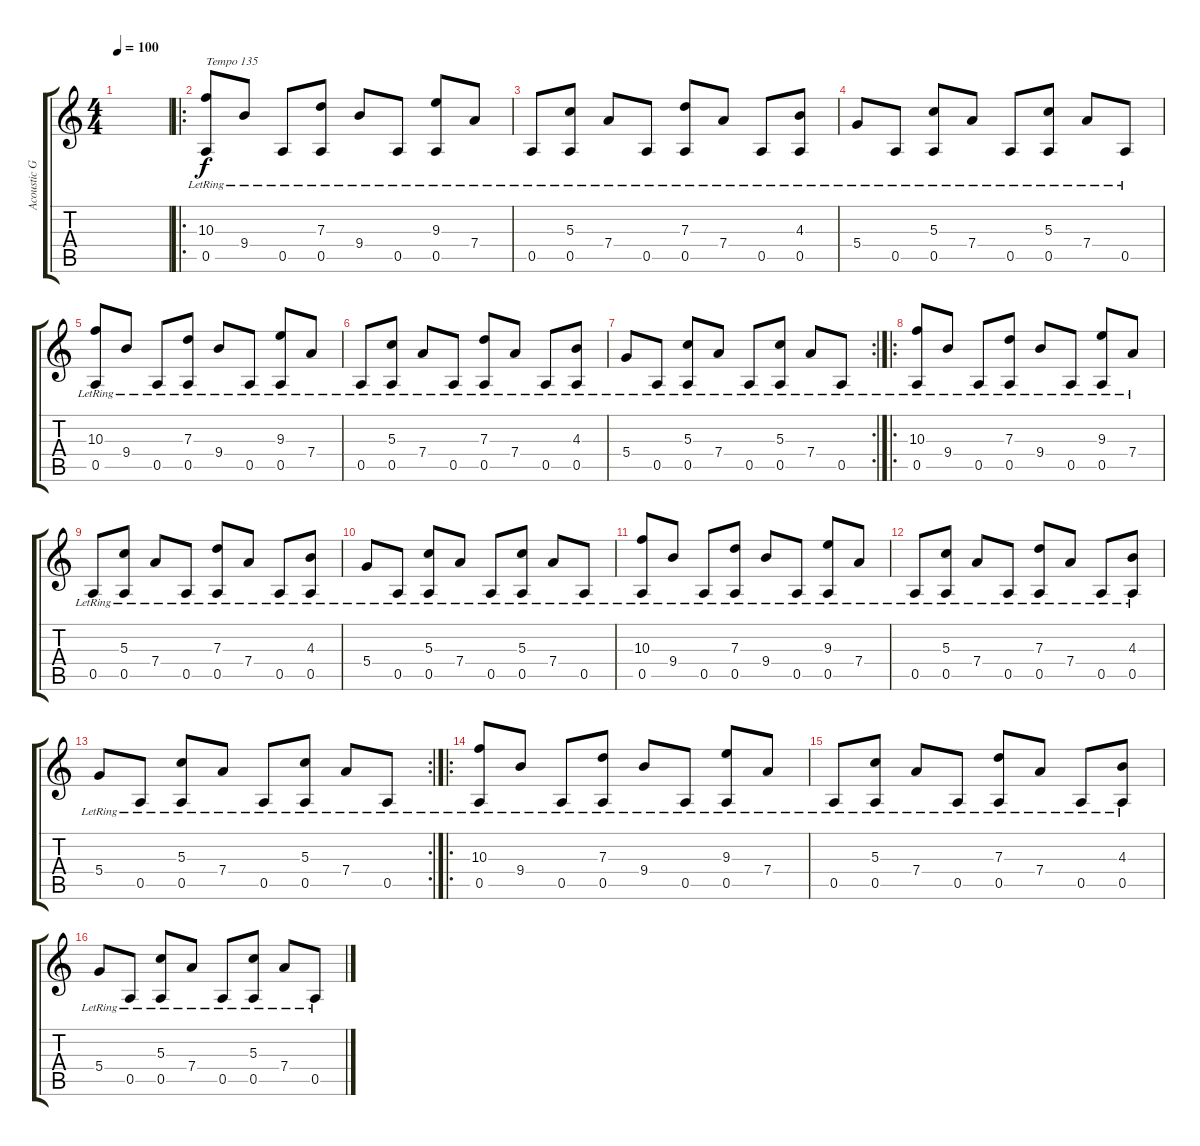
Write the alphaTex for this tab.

\track ("Acoustic Guitar" "Acoustic G") {instrument acousticguitarnylon}
\staff {score tabs}
\tuning (E4 B3 G3 D3 A2 D2) {hide}
\ts (4 4)
\tempo 100
\clef g2
\ks c
|
\ro
(10.3{lr} 0.5).8{txt "Tempo 135"} 9.4{lr}.8 0.5{lr}.8 (7.3{lr} 0.5).8 9.4{lr}.8 0.5{lr}.8 (9.3{lr} 0.5).8 7.4{lr}.8 |
0.5{lr}.8 (5.3{lr} 0.5).8 7.4{lr}.8 0.5{lr}.8 (7.3{lr} 0.5).8 7.4{lr}.8 0.5{lr}.8 (4.3{lr} 0.5).8 |
5.4{lr}.8 0.5{lr}.8 (5.3{lr} 0.5).8 7.4{lr}.8 0.5{lr}.8 (5.3{lr} 0.5).8 7.4{lr}.8 0.5{lr}.8 |
(10.3{lr} 0.5).8 9.4{lr}.8 0.5{lr}.8 (7.3{lr} 0.5).8 9.4{lr}.8 0.5{lr}.8 (9.3{lr} 0.5).8 7.4{lr}.8 |
0.5{lr}.8 (5.3{lr} 0.5).8 7.4{lr}.8 0.5{lr}.8 (7.3{lr} 0.5).8 7.4{lr}.8 0.5{lr}.8 (4.3{lr} 0.5).8 |
\rc 2
5.4{lr}.8 0.5{lr}.8 (5.3{lr} 0.5).8 7.4{lr}.8 0.5{lr}.8 (5.3{lr} 0.5).8 7.4{lr}.8 0.5{lr}.8 |
\ro
(10.3{lr} 0.5).8 9.4{lr}.8 0.5{lr}.8 (7.3{lr} 0.5).8 9.4{lr}.8 0.5{lr}.8 (9.3{lr} 0.5).8 7.4{lr}.8 |
0.5{lr}.8 (5.3{lr} 0.5).8 7.4{lr}.8 0.5{lr}.8 (7.3{lr} 0.5).8 7.4{lr}.8 0.5{lr}.8 (4.3{lr} 0.5).8 |
5.4{lr}.8 0.5{lr}.8 (5.3{lr} 0.5).8 7.4{lr}.8 0.5{lr}.8 (5.3{lr} 0.5).8 7.4{lr}.8 0.5{lr}.8 |
(10.3{lr} 0.5).8 9.4{lr}.8 0.5{lr}.8 (7.3{lr} 0.5).8 9.4{lr}.8 0.5{lr}.8 (9.3{lr} 0.5).8 7.4{lr}.8 |
0.5{lr}.8 (5.3{lr} 0.5).8 7.4{lr}.8 0.5{lr}.8 (7.3{lr} 0.5).8 7.4{lr}.8 0.5{lr}.8 (4.3{lr} 0.5).8 |
\rc 2
5.4{lr}.8 0.5{lr}.8 (5.3{lr} 0.5).8 7.4{lr}.8 0.5{lr}.8 (5.3{lr} 0.5).8 7.4{lr}.8 0.5{lr}.8 |
\ro
(10.3{lr} 0.5).8 9.4{lr}.8 0.5{lr}.8 (7.3{lr} 0.5).8 9.4{lr}.8 0.5{lr}.8 (9.3{lr} 0.5).8 7.4{lr}.8 |
0.5{lr}.8 (5.3{lr} 0.5).8 7.4{lr}.8 0.5{lr}.8 (7.3{lr} 0.5).8 7.4{lr}.8 0.5{lr}.8 (4.3{lr} 0.5).8 |
5.4{lr}.8 0.5{lr}.8 (5.3{lr} 0.5).8 7.4{lr}.8 0.5{lr}.8 (5.3{lr} 0.5).8 7.4{lr}.8 0.5{lr}.8
